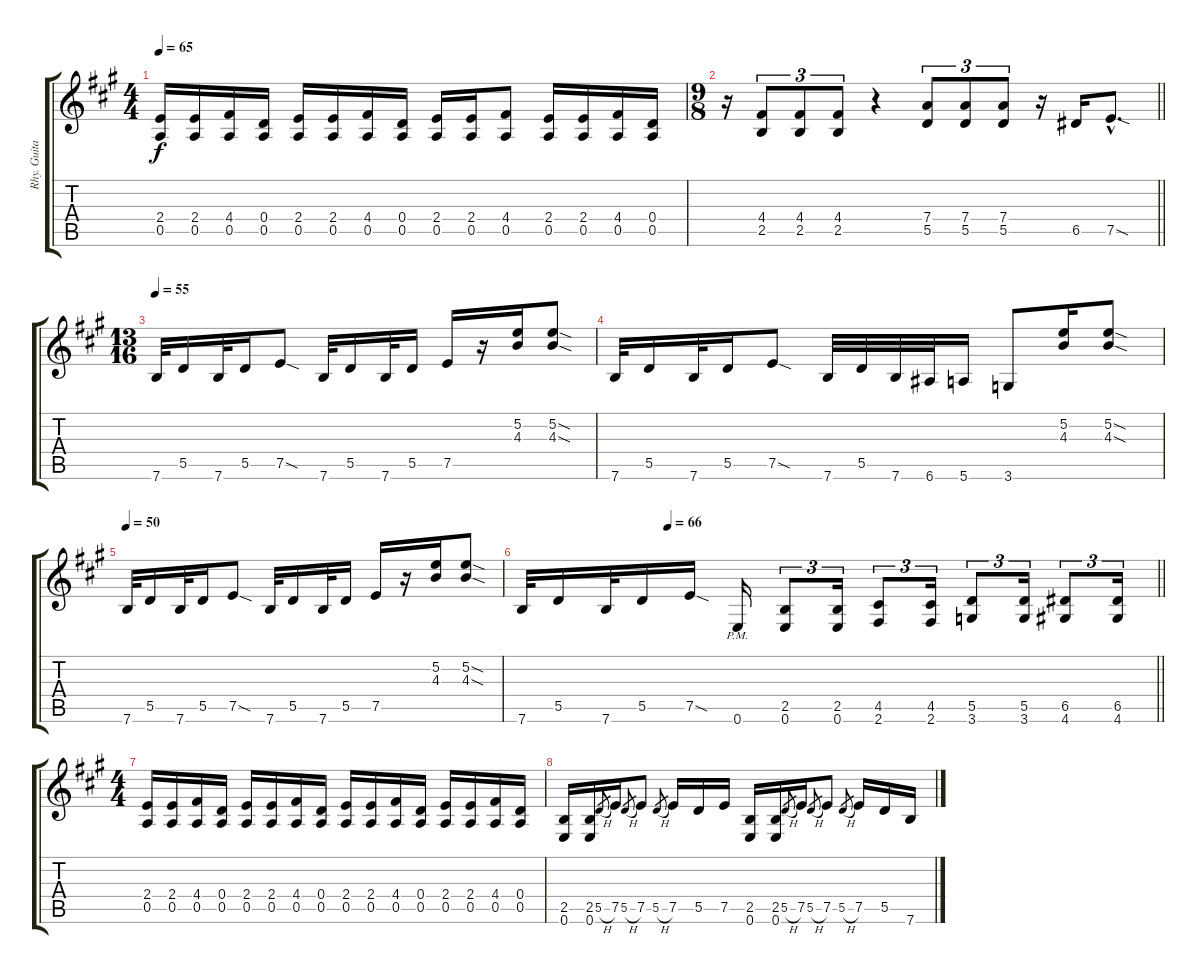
\track ("Rhy. Guitar" "Rhy. Guita") {instrument overdrivenguitar}
\staff {score tabs}
\tuning (E4 B3 G3 D3 A2 E2) {hide}
\ts (4 4)
\tempo 65
\clef g2
\ks a
(2.4 0.5).16{dy f} (2.4 0.5).16 (4.4 0.5).16 (0.4 0.5).16 (2.4 0.5).16 (2.4 0.5).16 (4.4 0.5).16 (0.4 0.5).16 (2.4 0.5).16 (2.4 0.5).16 (4.4 0.5).8 (2.4 0.5).16 (2.4 0.5).16 (4.4 0.5).16 (0.4 0.5).16 |
\ts (9 8)
\barLineRight lightlight
r.16 (4.4 2.5).8{tu (3 2)} (4.4 2.5).8{tu (3 2)} (4.4 2.5).8{tu (3 2)} r.4 (7.4 5.5).8{tu (3 2)} (7.4 5.5).8{tu (3 2)} (7.4 5.5).8{tu (3 2)} r.16 6.5.16 7.5{sod hac}.8{d} |
\ts (13 16)
\tempo 55
7.6.32 5.5.16 7.6.32 5.5.16 7.5{sod}.8 7.6.32 5.5.16 7.6.32 5.5.16 7.5.16 r.16 (5.2 4.3).16 (5.2{sod} 4.3{sod}).8 |
7.6.32 5.5.16 7.6.32 5.5.16 7.5{sod}.8 7.6.32 5.5.32 7.6.32 6.6.32 5.6.16 3.6.8 (5.2 4.3).16 (5.2{sod} 4.3{sod}).8 |
\tempo 50
7.6.32 5.5.16 7.6.32 5.5.16 7.5{sod}.8 7.6.32 5.5.16 7.6.32 5.5.16 7.5.16 r.16 (5.2 4.3).16 (5.2{sod} 4.3{sod}).8 |
\tempo (66 0.23076923076923078)
\barLineRight lightlight
7.6.32 5.5.16 7.6.32 5.5.16 7.5{sod}.16 0.6{pm}.16 (2.5 0.6).8{tu (3 2)} (2.5 0.6).16{tu (3 2)} (4.5 2.6).8{tu (3 2)} (4.5 2.6).16{tu (3 2)} (5.5 3.6).8{tu (3 2)} (5.5 3.6).16{tu (3 2)} (6.5 4.6).8{tu (3 2)} (6.5 4.6).16{tu (3 2)} |
\ts (4 4)
(2.4 0.5).16 (2.4 0.5).16 (4.4 0.5).16 (0.4 0.5).16 (2.4 0.5).16 (2.4 0.5).16 (4.4 0.5).16 (0.4 0.5).16 (2.4 0.5).16 (2.4 0.5).16 (4.4 0.5).16 (0.4 0.5).16 (2.4 0.5).16 (2.4 0.5).16 (4.4 0.5).16 (0.4 0.5).16 |
(2.5 0.6).16 (2.5 0.6).16 5.5{h}.8{gr} 7.5.16 5.5{h}.8{gr} 7.5.8 5.5{h}.8{gr} 7.5.16 5.5.16 7.5.16 (2.5 0.6).16 (2.5 0.6).16 5.5{h}.8{gr} 7.5.16 5.5{h}.8{gr} 7.5.8 5.5{h}.8{gr} 7.5.16 5.5.16 7.6.16
